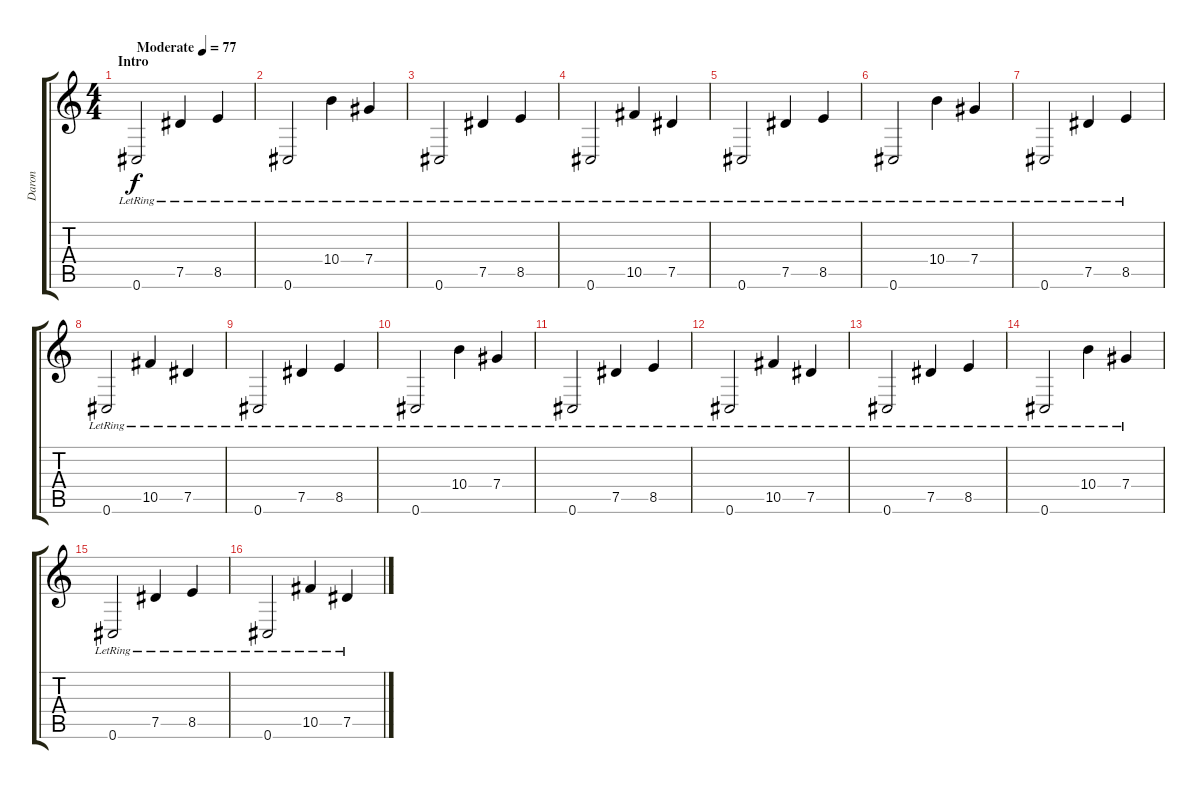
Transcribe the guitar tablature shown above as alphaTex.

\track ("Daron" "Daron") {instrument electricguitarclean}
\staff {score tabs}
\tuning (Eb4 Bb3 Gb3 Db3 Ab2 Db2) {hide}
\ts (4 4)
\section ("" "Intro")
\tempo (77 "Moderate")
\clef g2
\ks c
0.6{lr}.2{dy f instrument electricguitarclean} 7.5{lr}.4 8.5{lr}.4 |
0.6{lr}.2 10.4{lr}.4 7.4{lr}.4 |
0.6{lr}.2 7.5{lr}.4 8.5{lr}.4 |
0.6{lr}.2 10.5{lr}.4 7.5{lr}.4 |
0.6{lr}.2 7.5{lr}.4 8.5{lr}.4 |
0.6{lr}.2 10.4{lr}.4 7.4{lr}.4 |
0.6{lr}.2 7.5{lr}.4 8.5{lr}.4 |
0.6{lr}.2 10.5{lr}.4 7.5{lr}.4 |
0.6{lr}.2 7.5{lr}.4 8.5{lr}.4 |
0.6{lr}.2 10.4{lr}.4 7.4{lr}.4 |
0.6{lr}.2 7.5{lr}.4 8.5{lr}.4 |
0.6{lr}.2 10.5{lr}.4 7.5{lr}.4 |
0.6{lr}.2 7.5{lr}.4 8.5{lr}.4 |
0.6{lr}.2 10.4{lr}.4 7.4{lr}.4 |
0.6{lr}.2 7.5{lr}.4 8.5{lr}.4 |
0.6{lr}.2 10.5{lr}.4 7.5{lr}.4
